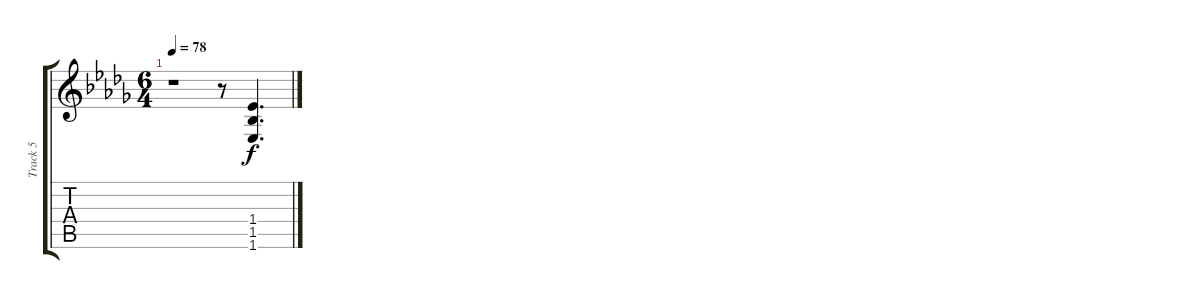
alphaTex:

\track ("Track 5" "Track 5") {instrument distortionguitar}
\staff {score tabs}
\tuning (E4 B3 G3 D3 A2 D2) {hide}
\ts (6 4)
\tempo 78
\clef g2
\ks bbminor
r.1{dy f} r.8 (1.4 1.5 1.6).4{d}
